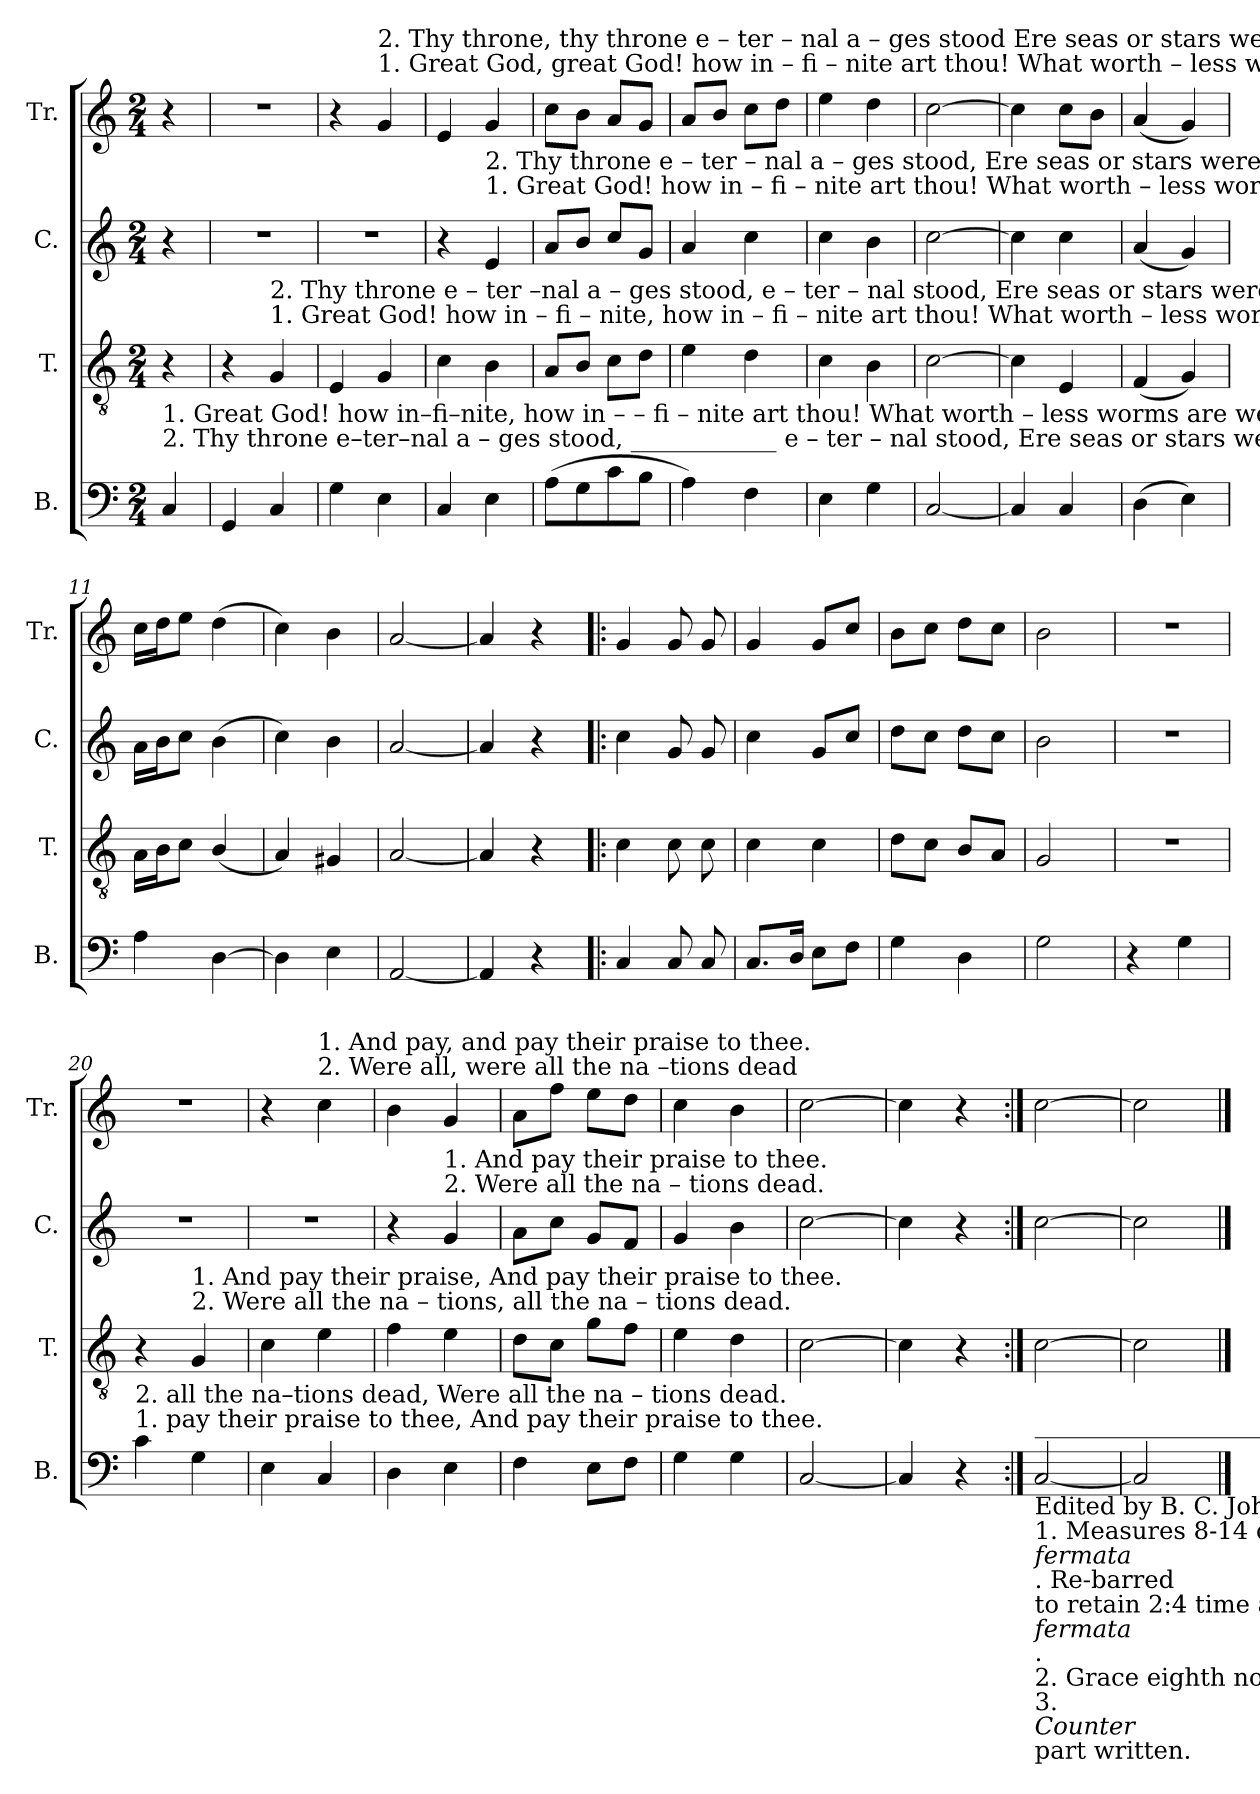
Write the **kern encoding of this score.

**kern	**kern	**kern	**kern
*part4	*part3	*part2	*part1
*staff4	*staff3	*staff2	*staff1
*I"B.	*I"T.	*I"C.	*I"Tr.
*I'B.	*I'T.	*I'C.	*I'Tr.
*clefF4	*clefGv2	*clefG2	*clefG2
*k[]	*k[]	*k[]	*k[]
*M2/4	*M2/4	*M2/4	*M2/4
*MM110	*MM110	*MM110	*MM110
=1	=1	=1	=1
!LO:TX:a:t=2. Thy throne e–ter–nal   a – ges   stood, ____________  e     –    ter – nal stood,      Ere     seas        or           stars        were    made;           Thou  art   the     ev   –  er    –    li    –   ving      God,    Were	!	!	!
!LO:TX:a:t=1. Great God! how in–fi–nite, how in        –          –        fi     –    nite  art   thou!      What   worth – less         worms      are      we!                Let  the  whole  race     of         crea  –  tures    bow,     And	!	!	!
4C!/	4r	4r	4r
=2	=2	=2	=2
4GG!/	4r	2r	2r
!	!LO:TX:a:t=1. Great God! how in – fi – nite,   how     in   –    fi   –   nite  art   thou!      What   worth   –   less       worms      are      we!                Let  the  whole  race     of         crea  –  tures    bow,	!	!
!	!LO:TX:a:t=2. Thy throne  e – ter –nal   a  –    ges    stood,    e   –   ter – nal  stood,      Ere     seas        or           stars        were    made;            Thou  art   the     ev   –  er    –    li    –   ving      God,	!	!
4C!/	4G!/	.	.
=3	=3	=3	=3
4G!\	4E!/	2r	4r
!	!	!	!LO:TX:a:t=1. Great God, great God! how      in   –   fi   –  nite  art    thou!      What   worth – less         worms      are      we!                 Let  the  whole  race     of         crea  –  tures    bow,
!	!	!	!LO:TX:a:t=2. Thy throne, thy throne  e   –    ter  –   nal     a –  ges   stood       Ere     seas        or           stars        were    made;            Thou  art   the    ev   –  er    –    li    –   ving      God,
4E!\	4G!/	.	4g!/
=4	=4	=4	=4
4C!/	4c!\	4r	4e!/
!	!	!LO:TX:a:t=1. Great  God!   how       in  –  fi    –    nite  art   thou!       What   worth – less         worms      are      we!                Let  the  whole  race     of         crea  –  tures    bow,	!
!	!	!LO:TX:a:t=2. Thy throne     e     –   ter  – nal         a – ges   stood,       Ere     seas        or           stars       were    made;            Thou  art   the     ev   –  er    –    li    –   ving      God	!
4E!\	4B!\	4e!/	4g!/
=5	=5	=5	=5
(8A!\L	8A!/L	8a!/L	8cc!\L
8G!\	8B!/J	8b!/J	8b!\J
8c!\	8c!\L	8cc!/L	8a!/L
8B!\J	8d!\J	8g!/J	8g!/J
=6	=6	=6	=6
4A!\)	4e!\	4a!/	8a!/L
.	.	.	8b!/J
4F!\	4d!\	4cc!\	8cc!\L
.	.	.	8dd!\J
=7	=7	=7	=7
4E!\	4c!\	4cc!\	4ee!\
4G!\	4B!\	4b!\	4dd!\
=8	=8	=8	=8
[2C!/	[2c!\	[2cc!\	[2cc!\
=9	=9	=9	=9
4C!/]	4c!\]	4cc!\]	4cc!\]
4C!/	4E!/	4cc!\	8cc!\L
.	.	.	8b!\J
=10	=10	=10	=10
(4D!\	(4F!/	(4a!/	(4a!/
4E!\)	4G!/)	4g!/)	4g!/)
=11	=11	=11	=11
4A!\	16A!\LL	16a!\LL	16cc!\LL
.	16B!\J	16b!\J	16dd!\J
.	8c!\J	8cc!\J	8ee!\J
[4D!\	(4B!/	(4b!\	(4dd!\
=12	=12	=12	=12
4D!\]	4A!/)	4cc!\)	4cc!\)
4E!\	4G#X!/	4b!\	4b!\
=13	=13	=13	=13
[2AA!/	[2A!/	[2a!/	[2a!/
=14	=14	=14	=14
4AA!/]	4A!/]	4a!/]	4a!/]
4r	4r	4r	4r
=15!|:	=15!|:	=15!|:	=15!|:
4C!/	4c!\	4cc!\	4g!/
8C!/	8c!\	8g!/	8g!/
8C!/	8c!\	8g!/	8g!/
=16	=16	=16	=16
8.C!/L	4c!\	4cc!\	4g!/
16D!/Jk	.	.	.
8E!\L	4c!\	8g!/L	8g!/L
8F!\J	.	8cc!/J	8cc!/J
=17	=17	=17	=17
4G!\	8d!\L	8dd!\L	8b!\L
.	8c!\J	8cc!\J	8cc!\J
4D!\	8B!/L	8dd!\L	8dd!\L
.	8A!/J	8cc!\J	8cc!\J
=18	=18	=18	=18
2G!\	2G!/	2b!\	2b!\
=19	=19	=19	=19
4r	2r	2r	2r
4G!\	.	.	.
=20	=20	=20	=20
!LO:TX:a:t=1. pay  their  praise to thee,  And   pay       their       praise  to    thee.	!	!	!
!LO:TX:a:t=2.  all    the   na–tions dead, Were   all        the         na – tions  dead.	!	!	!
4c!\	4r	2r	2r
!	!LO:TX:a:t=2. Were  all    the   na  – tions,   all       the        na – tions  dead.	!	!
!	!LO:TX:a:t=1. And   pay  their praise, And   pay      their     praise  to    thee.	!	!
4G!\	4G!/	.	.
=21	=21	=21	=21
4E!\	4c!\	2r	4r
!	!	!	!LO:TX:a:t=2. Were   all,    were  all         the        na –tions  dead
!	!	!	!LO:TX:a:t=1. And    pay,   and   pay       their      praise  to   thee.
4C!/	4e!\	.	4cc!\
=22	=22	=22	=22
4D!\	4f!\	4r	4b!\
!	!	!LO:TX:a:t=2. Were    all        the         na – tions  dead.	!
!	!	!LO:TX:a:t=1. And     pay       their      praise  to    thee.	!
4E!\	4e!\	4g!/	4g!/
=23	=23	=23	=23
4F!\	8d!\L	8a!\L	8a!\L
.	8c!\J	8cc!\J	8ff!\J
8E!\L	8g!\L	8g!/L	8ee!\L
8F!\J	8f!\J	8f!/J	8dd!\J
=24	=24	=24	=24
4G!\	4e!\	4g!/	4cc!\
4G!\	4d!\	4b!\	4b!\
=25	=25	=25	=25
[2C!/	[2c!\	[2cc!\	[2cc!\
=26	=26	=26	=26
4C!/]	4c!\]	4cc!\]	4cc!\]
4r	4r	4r	4r
=27:|!	=27:|!	=27:|!	=27:|!
!LO:TX:a:t=_____________________________________________________________	!	!	!
!LO:TX:b:t=Edited  by B. C. Johnston, 2018	!	!	!
!LO:TX:b:t=1. Measures 8-14 originally in 3&colon;4 time with several	!	!	!
!LO:TX:b:i:t=fermata	!	!	!
!LO:TX:b:t=. Re-barred	!	!	!
!LO:TX:b:t=to retain 2&colon;4 time and eliminate	!	!	!
!LO:TX:b:i:t=fermata	!	!	!
!LO:TX:b:t=.	!	!	!
!LO:TX:b:t=2. Grace eighth note converted to normal eighth note in measure 9.	!	!	!
!LO:TX:b:t=3.	!	!	!
!LO:TX:b:i:t=Counter	!	!	!
!LO:TX:b:t=part written.	!	!	!
[2C!/	[2c!\	[2cc!\	[2cc!\
=28	=28	=28	=28
2C!/]	2c!\]	2cc!\]	2cc!\]
==	==	==	==
*-	*-	*-	*-
